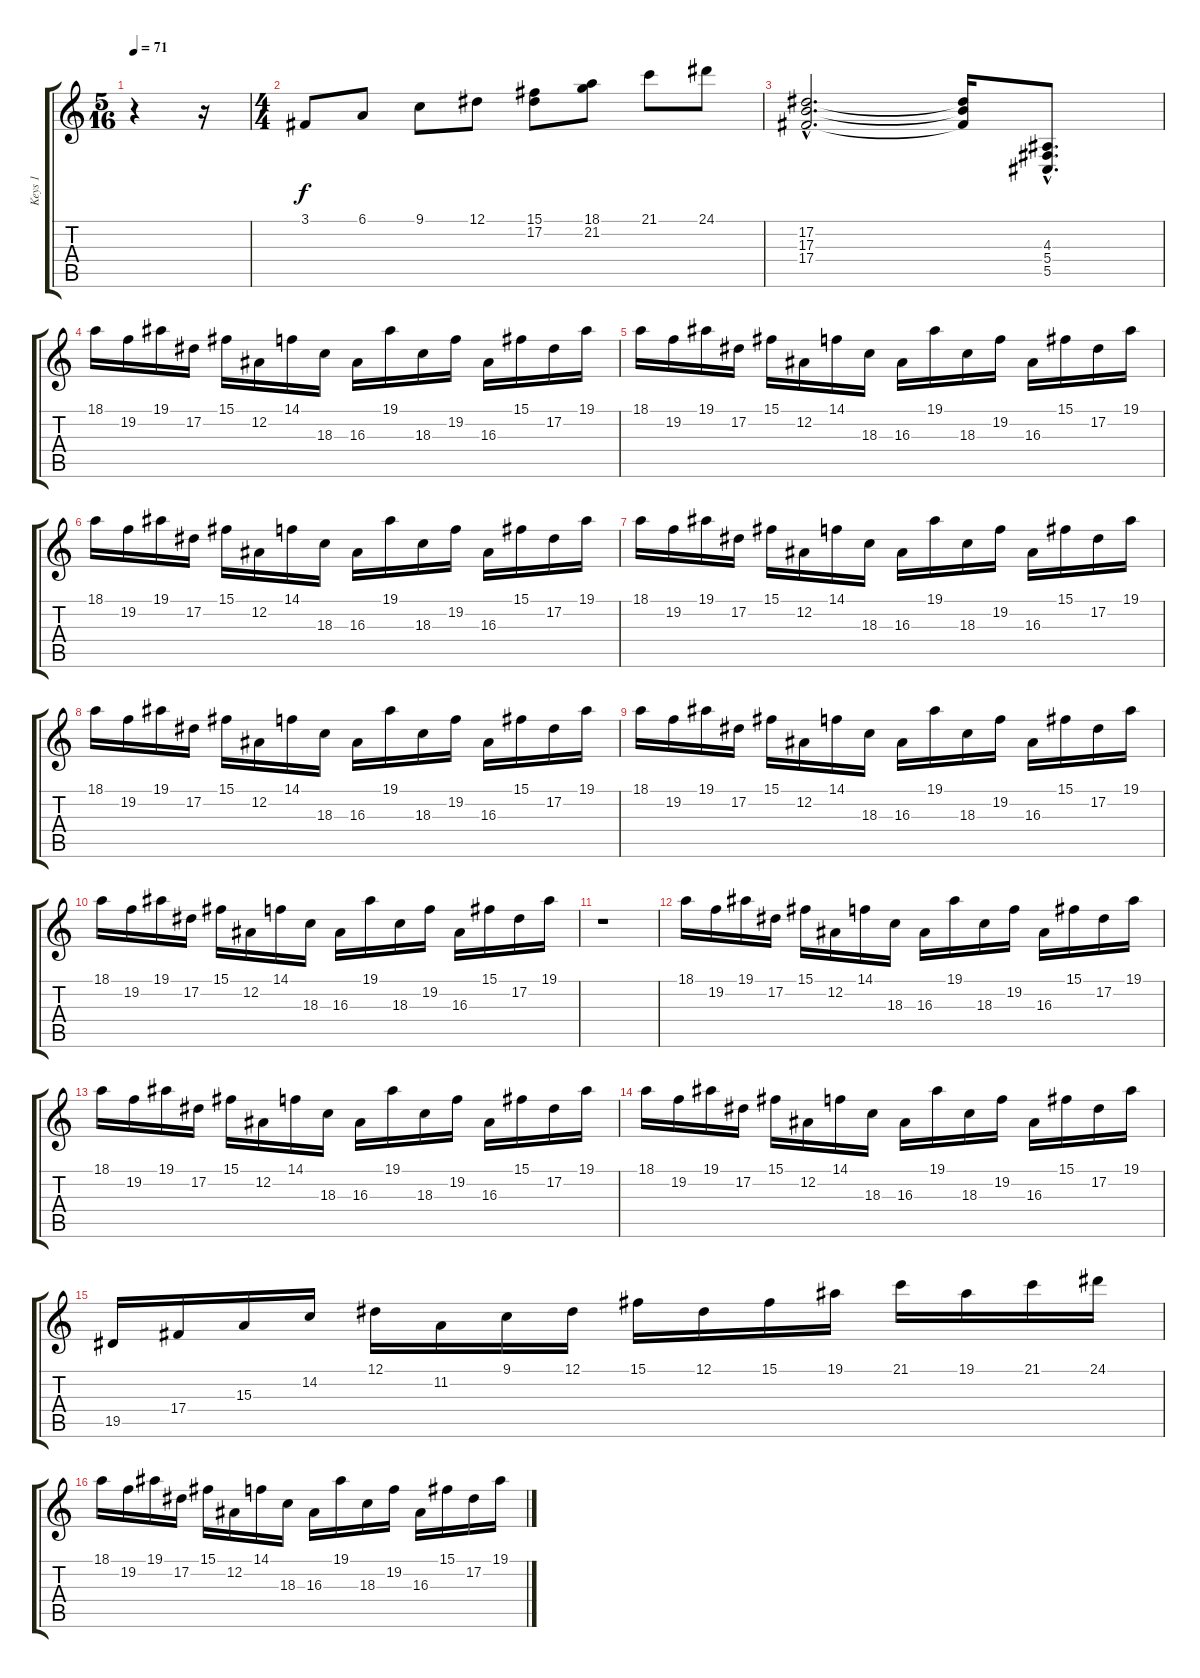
\track ("Keys 1" "Keys 1") {instrument harpsichord}
\staff {score tabs}
\tuning (Eb4 Bb3 Gb3 Db3 Ab2 Eb2) {hide}
\ts (5 16)
\tempo 71
\clef g2
\ks c
r.4{dy f instrument harpsichord} r.16 |
\ts (4 4)
3.1.8 6.1.8 9.1.8 12.1.8 (15.1 17.2).8 (18.1 21.2).8 21.1.8 24.1.8 |
(17.2{hac} 17.3{hac} 17.4{hac}).2{d} (17.2{t} 17.3{t} 17.4{t}).16 (4.3{hac} 5.4{hac} 5.5{hac}).8{d} |
18.1.16{instrument sitar} 19.2.16 19.1.16 17.2.16 15.1.16 12.2.16 14.1.16 18.3.16 16.3.16 19.1.16 18.3.16 19.2.16 16.3.16 15.1.16 17.2.16 19.1.16 |
18.1.16 19.2.16 19.1.16 17.2.16 15.1.16 12.2.16 14.1.16 18.3.16 16.3.16 19.1.16 18.3.16 19.2.16 16.3.16 15.1.16 17.2.16 19.1.16 |
18.1.16 19.2.16 19.1.16 17.2.16 15.1.16 12.2.16 14.1.16 18.3.16 16.3.16 19.1.16 18.3.16 19.2.16 16.3.16 15.1.16 17.2.16 19.1.16 |
18.1.16 19.2.16 19.1.16 17.2.16 15.1.16 12.2.16 14.1.16 18.3.16 16.3.16 19.1.16 18.3.16 19.2.16 16.3.16 15.1.16 17.2.16 19.1.16 |
18.1.16 19.2.16 19.1.16 17.2.16 15.1.16 12.2.16 14.1.16 18.3.16 16.3.16 19.1.16 18.3.16 19.2.16 16.3.16 15.1.16 17.2.16 19.1.16 |
18.1.16 19.2.16 19.1.16 17.2.16 15.1.16 12.2.16 14.1.16 18.3.16 16.3.16 19.1.16 18.3.16 19.2.16 16.3.16 15.1.16 17.2.16 19.1.16 |
18.1.16 19.2.16 19.1.16 17.2.16 15.1.16 12.2.16 14.1.16 18.3.16 16.3.16 19.1.16 18.3.16 19.2.16 16.3.16 15.1.16 17.2.16 19.1.16 |
r.1 |
18.1.16 19.2.16 19.1.16 17.2.16 15.1.16 12.2.16 14.1.16 18.3.16 16.3.16 19.1.16 18.3.16 19.2.16 16.3.16 15.1.16 17.2.16 19.1.16 |
18.1.16 19.2.16 19.1.16 17.2.16 15.1.16 12.2.16 14.1.16 18.3.16 16.3.16 19.1.16 18.3.16 19.2.16 16.3.16 15.1.16 17.2.16 19.1.16 |
18.1.16 19.2.16 19.1.16 17.2.16 15.1.16 12.2.16 14.1.16 18.3.16 16.3.16 19.1.16 18.3.16 19.2.16 16.3.16 15.1.16 17.2.16 19.1.16 |
19.5.16 17.4.16 15.3.16 14.2.16 12.1.16 11.2.16 9.1.16 12.1.16 15.1.16 12.1.16 15.1.16 19.1.16 21.1.16 19.1.16 21.1.16 24.1.16 |
18.1.16{volume 6 instrument fx4atmosphere} 19.2.16 19.1.16 17.2.16 15.1.16 12.2.16 14.1.16 18.3.16 16.3.16 19.1.16 18.3.16 19.2.16 16.3.16 15.1.16 17.2.16 19.1.16
